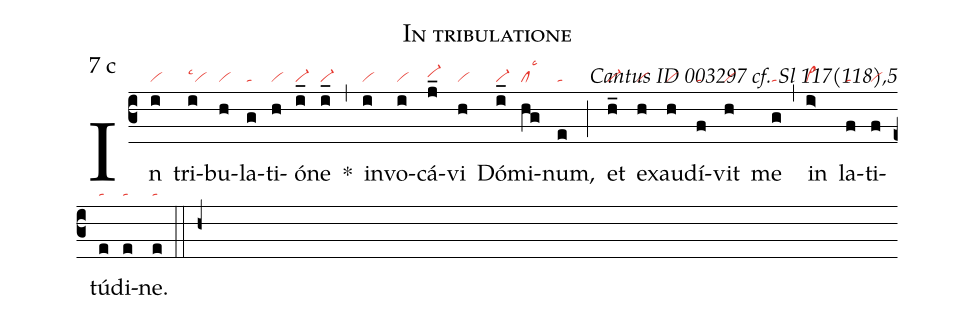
name: In tribulatione;
mode: 7;
mode-differentia: c;
commentary: Cantus ID 003297 cf. Sl 117(118),5;
nabc-lines: 1;
%%
(c3)

In(i|vi) tri(i|vilsc1)bu(h|vi)la(g|ta)ti(h|vi)ó(i_|vi-)ne(i_|vi-) *(,) in(i|vi)vo(i|vi)cá(j_|vi-hh)vi(h|vi) Dó(i_|vi-)mi(hg|cllsc3)num,(e|ta) (;) et(h_|vi-) ex(h|vi)au(h|vi)dí(f|ta)vit(h|vi) me(g|ta) (,) in(i>|vi>) la(f|ta)ti(f|vi)tú(e|ta)di(e|ta)ne.(e|ta)

(::)

(h+)
